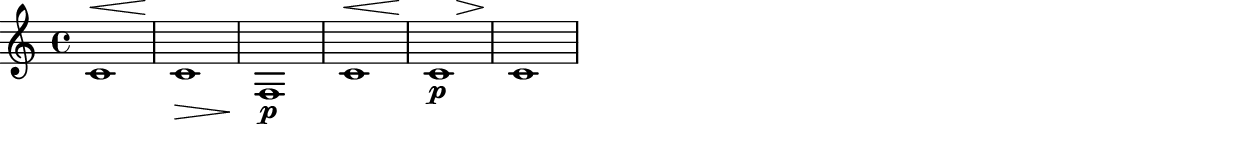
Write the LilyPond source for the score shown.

%% Generated by lilypond-book.py
%% Options: [exampleindent=10.16\mm,indent=0\mm,line-width=160\mm]
\include "lilypond-book-preamble.ly"


% ****************************************************************
% Start cut-&-pastable-section
% ****************************************************************



\paper {
  indent = 0\mm
  line-width = 160\mm
  % offset the left padding, also add 1mm as lilypond creates cropped
  % images with a little space on the right
  line-width = #(- line-width (* mm  3.000000) (* mm 1))
}

\layout {
  
}





% ****************************************************************
% ly snippet:
% ****************************************************************
\sourcefilename "/home/gub/NewGub/gub/target/linux-x86/src/lilypond-git.sv.gnu.org--lilypond.git-release-unstable/input/regression/dynamics-alignment-autobreak.ly"
\sourcefileline 0
\version "2.19.21"

\header {
  texidoc = "If a dynamic has an explicit direction that differs from the 
dynamic line spanner's direction, automatically break the dynamic line spanner.
"
}

\relative {
  c'1^\<
  c1_\>
  f,1\p

  c'1^\<
  c1_\p^\>
  c1\!
}



% ****************************************************************
% end ly snippet
% ****************************************************************
